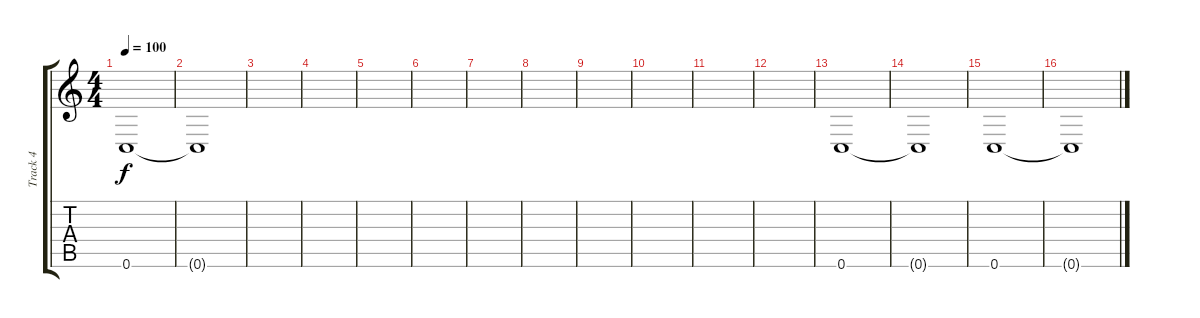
\track ("Track 4" "Track 4") {instrument electricbassfinger}
\staff {score tabs}
\tuning (D4 A3 F3 C3 G2 C2) {hide}
\ts (4 4)
\tempo 100
\clef g2
\ks c
0.6.1{dy f} |
0.6{t}.1 |
|
|
|
|
|
|
|
|
|
|
0.6.1 |
0.6{t}.1 |
0.6.1 |
0.6{t}.1
